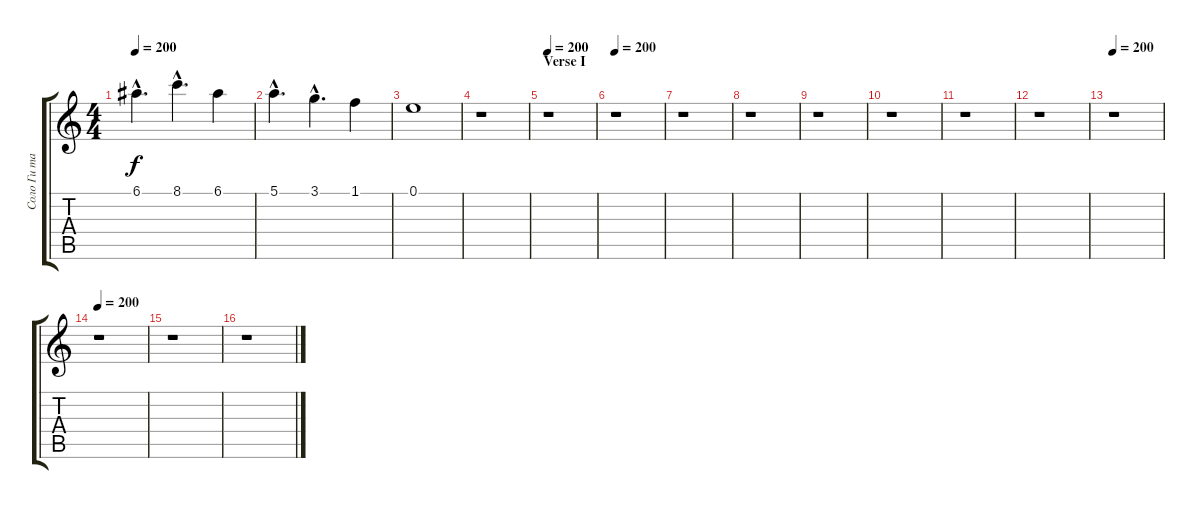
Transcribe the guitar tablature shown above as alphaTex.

\track ("Соло Ги тара" "Соло Ги та") {instrument overdrivenguitar}
\staff {score tabs}
\tuning (E4 B3 G3 D3 A2 E2) {hide}
\ts (4 4)
\tempo 200
\clef g2
\ks c
6.1{hac}.4{d dy f} 8.1{hac}.4{d} 6.1.4 |
5.1{hac}.4{d} 3.1{hac}.4{d} 1.1.4 |
0.1.1 |
r.1 |
\section ("" "Verse I")
\tempo 200
r.1 |
\tempo 200
r.1 |
r.1 |
r.1 |
r.1 |
r.1 |
r.1 |
r.1 |
\tempo 200
r.1 |
\tempo 200
r.1 |
r.1 |
r.1
